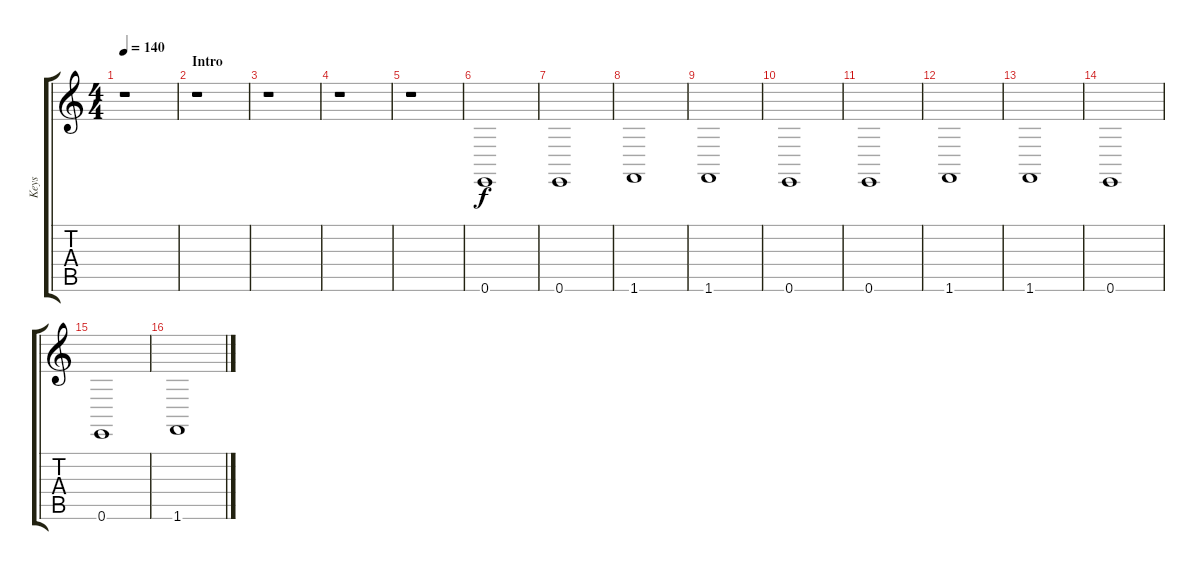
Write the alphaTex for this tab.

\track ("Keys" "Keys") {instrument stringensemble1}
\staff {score tabs}
\tuning (E4 B3 G3 D3 A2 E2) {hide}
\ts (4 4)
\tempo 140
\clef g2
\ks c
r.1{dy f instrument stringensemble1} |
\section ("" "Intro")
r.1 |
r.1 |
r.1 |
r.1 |
0.6.1 |
0.6.1 |
1.6.1 |
1.6.1 |
0.6.1 |
0.6.1 |
1.6.1 |
1.6.1 |
0.6.1 |
0.6.1 |
1.6.1
